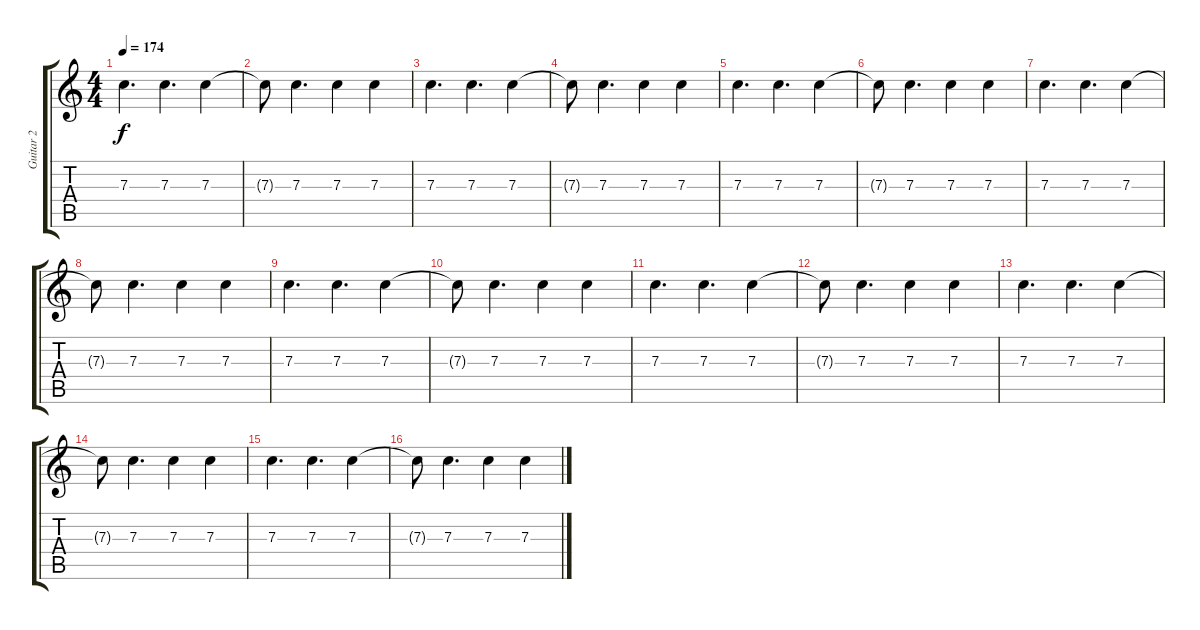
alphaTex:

\track ("Guitar 2" "Guitar 2") {instrument acousticguitarsteel}
\staff {score tabs}
\tuning (D4 A3 F3 C3 G2 C2) {hide}
\ts (4 4)
\tempo 174
\clef g2
\ks c
7.3.4{d dy f} 7.3.4{d} 7.3.4 |
7.3{t}.8 7.3.4{d} 7.3.4 7.3.4 |
7.3.4{d} 7.3.4{d} 7.3.4 |
7.3{t}.8 7.3.4{d} 7.3.4 7.3.4 |
7.3.4{d} 7.3.4{d} 7.3.4 |
7.3{t}.8 7.3.4{d} 7.3.4 7.3.4 |
7.3.4{d} 7.3.4{d} 7.3.4 |
7.3{t}.8 7.3.4{d} 7.3.4 7.3.4 |
7.3.4{d} 7.3.4{d} 7.3.4 |
7.3{t}.8 7.3.4{d} 7.3.4 7.3.4 |
7.3.4{d} 7.3.4{d} 7.3.4 |
7.3{t}.8 7.3.4{d} 7.3.4 7.3.4 |
7.3.4{d} 7.3.4{d} 7.3.4 |
7.3{t}.8 7.3.4{d} 7.3.4 7.3.4 |
7.3.4{d} 7.3.4{d} 7.3.4 |
7.3{t}.8 7.3.4{d} 7.3.4 7.3.4
